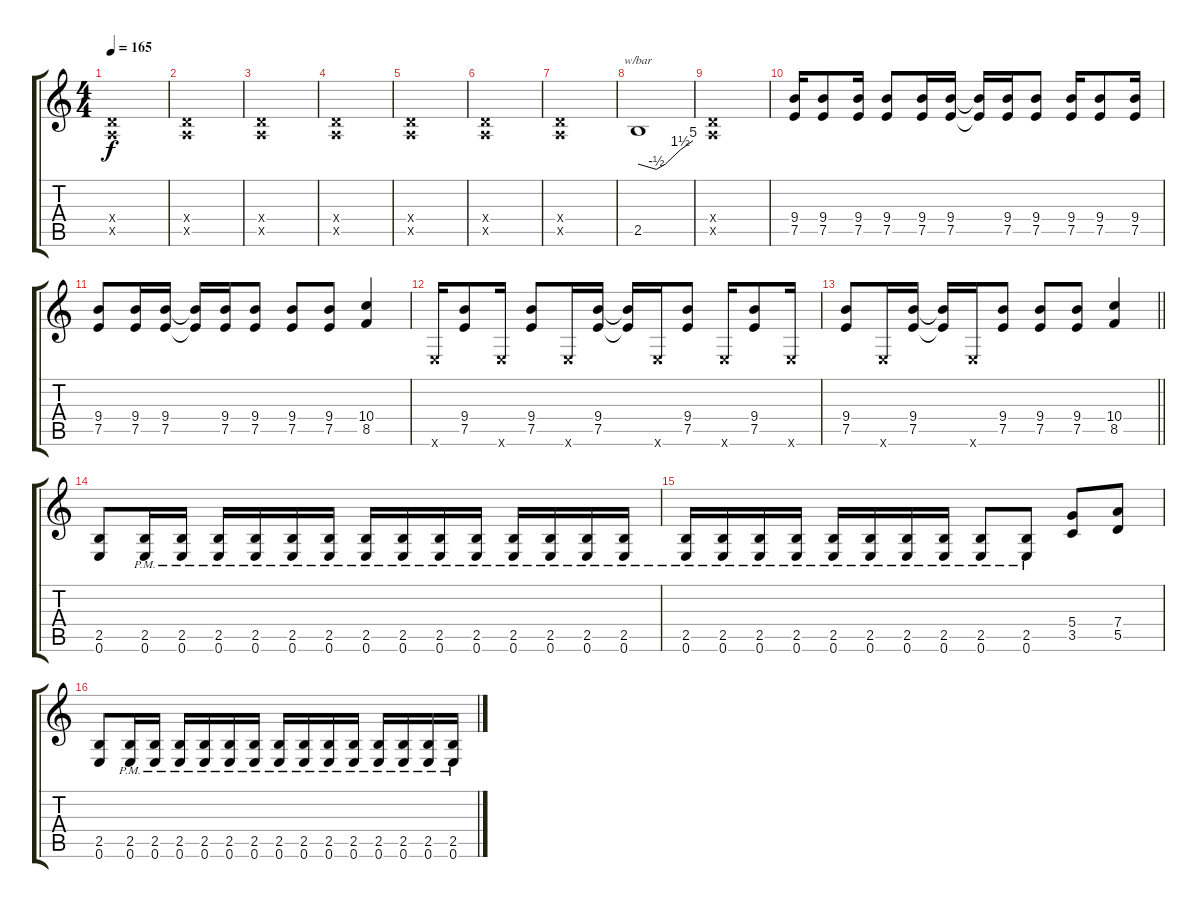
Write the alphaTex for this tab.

\track "" {instrument distortionguitar}
\staff {score tabs}
\tuning (E4 B3 G3 D3 A2 E2) {hide}
\ts (4 4)
\tempo 165
\clef g2
\ks c
(0.4{x} 0.5{x}).1{dy f} |
(0.4{x} 0.5{x}).1 |
(0.4{x} 0.5{x}).1 |
(0.4{x} 0.5{x}).1 |
(0.4{x} 0.5{x}).1 |
(0.4{x} 0.5{x}).1 |
(0.4{x} 0.5{x}).1 |
2.5.1{tbe (custom default 0 0 20 -2 30 0 46 6 60 20) instrument guitarharmonics} |
(0.4{x} 0.5{x}).1{instrument distortionguitar} |
(9.4 7.5).16 (9.4 7.5).8 (9.4 7.5).16 (9.4 7.5).8 (9.4 7.5).16 (9.4 7.5).16 (9.4{t} 7.5{t}).16 (9.4 7.5).16 (9.4 7.5).8 (9.4 7.5).16 (9.4 7.5).8 (9.4 7.5).16 |
(9.4 7.5).8 (9.4 7.5).16 (9.4 7.5).16 (9.4{t} 7.5{t}).16 (9.4 7.5).16 (9.4 7.5).8 (9.4 7.5).8 (9.4 7.5).8 (10.4 8.5).4 |
0.6{x}.16 (9.4 7.5).8 0.6{x}.16 (9.4 7.5).8 0.6{x}.16 (9.4 7.5).16 (9.4{t} 7.5{t}).16 0.6{x}.16 (9.4 7.5).8 0.6{x}.16 (9.4 7.5).8 0.6{x}.16 |
\barLineRight lightlight
(9.4 7.5).8 0.6{x}.16 (9.4 7.5).16 (9.4{t} 7.5{t}).16 0.6{x}.16 (9.4 7.5).8 (9.4 7.5).8 (9.4 7.5).8 (10.4 8.5).4 |
(2.5 0.6).8 (2.5{pm} 0.6{pm}).16 (2.5{pm} 0.6{pm}).16 (2.5{pm} 0.6{pm}).16 (2.5{pm} 0.6{pm}).16 (2.5{pm} 0.6{pm}).16 (2.5{pm} 0.6{pm}).16 (2.5{pm} 0.6{pm}).16 (2.5{pm} 0.6{pm}).16 (2.5{pm} 0.6{pm}).16 (2.5{pm} 0.6{pm}).16 (2.5{pm} 0.6{pm}).16 (2.5{pm} 0.6{pm}).16 (2.5{pm} 0.6{pm}).16 (2.5{pm} 0.6{pm}).16 |
(2.5{pm} 0.6{pm}).16 (2.5{pm} 0.6{pm}).16 (2.5{pm} 0.6{pm}).16 (2.5{pm} 0.6{pm}).16 (2.5{pm} 0.6{pm}).16 (2.5{pm} 0.6{pm}).16 (2.5{pm} 0.6{pm}).16 (2.5{pm} 0.6{pm}).16 (2.5{pm} 0.6{pm}).8 (2.5{pm} 0.6{pm}).8 (5.4 3.5).8 (7.4 5.5).8 |
(2.5 0.6).8 (2.5{pm} 0.6{pm}).16 (2.5{pm} 0.6{pm}).16 (2.5{pm} 0.6{pm}).16 (2.5{pm} 0.6{pm}).16 (2.5{pm} 0.6{pm}).16 (2.5{pm} 0.6{pm}).16 (2.5{pm} 0.6{pm}).16 (2.5{pm} 0.6{pm}).16 (2.5{pm} 0.6{pm}).16 (2.5{pm} 0.6{pm}).16 (2.5{pm} 0.6{pm}).16 (2.5{pm} 0.6{pm}).16 (2.5{pm} 0.6{pm}).16 (2.5{pm} 0.6{pm}).16
